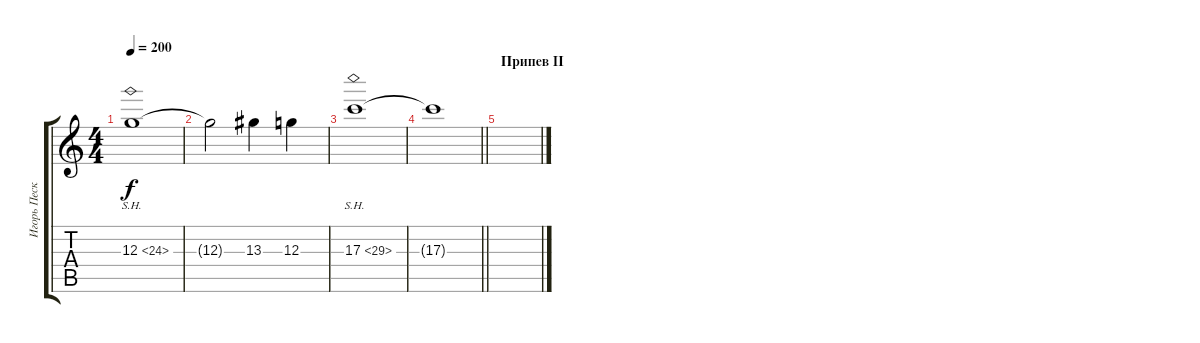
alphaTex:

\track ("Игорь Пескарёв" "Игорь Песк") {instrument distortionguitar}
\staff {score tabs}
\tuning (E4 B3 G3 D3 A2 E2) {hide}
\ts (4 4)
\tempo 200
\clef g2
\ks c
12.3{sh 12}.1{dy f} |
12.3{t}.2 13.3.4 12.3.4 |
17.3{sh 12}.1 |
\barLineRight lightlight
17.3{t}.1 |
\section ("" "Припев II")
